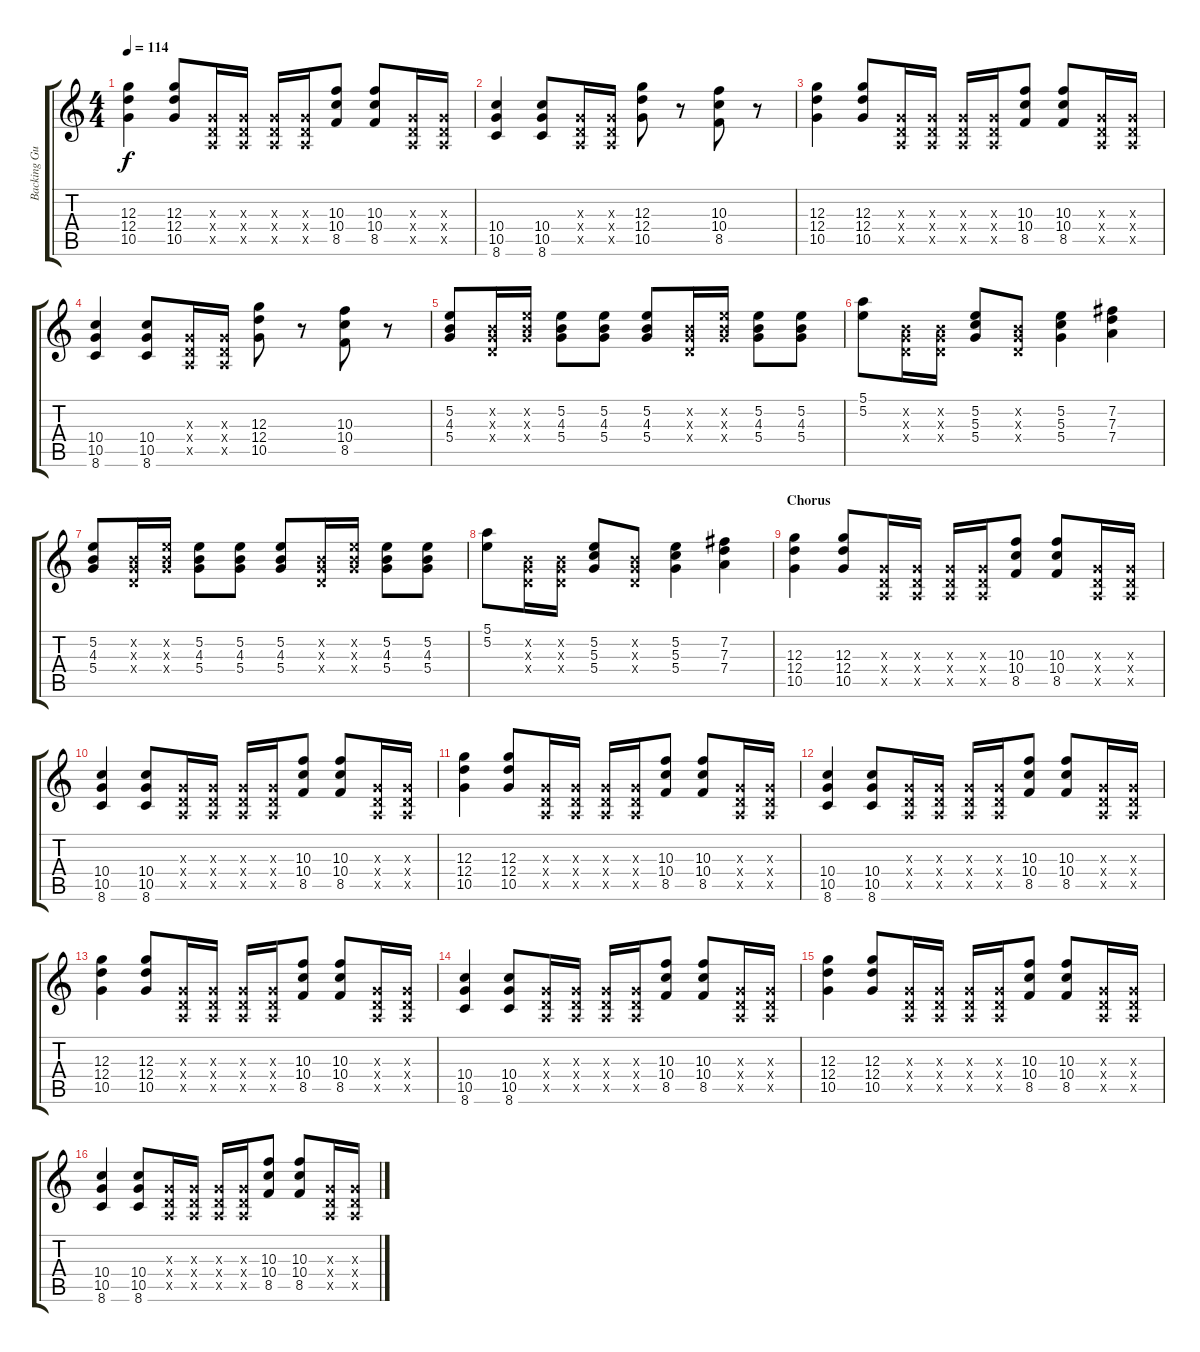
\track ("Backing Guitar" "Backing Gu") {instrument overdrivenguitar}
\staff {score tabs}
\tuning (E4 B3 G3 D3 A2 E2) {hide}
\ts (4 4)
\tempo 114
\clef g2
\ks c
(12.3 12.4 10.5).4{dy f} (12.3 12.4 10.5).8 (0.3{x} 0.4{x} 0.5{x}).16 (0.3{x} 0.4{x} 0.5{x}).16 (0.3{x} 0.4{x} 0.5{x}).16 (0.3{x} 0.4{x} 0.5{x}).16 (10.3 10.4 8.5).8 (10.3 10.4 8.5).8 (0.3{x} 0.4{x} 0.5{x}).16 (0.3{x} 0.4{x} 0.5{x}).16 |
(10.4 10.5 8.6).4 (10.4 10.5 8.6).8 (0.3{x} 0.4{x} 0.5{x}).16 (0.3{x} 0.4{x} 0.5{x}).16 (12.3 12.4 10.5).8 r.8 (10.3 10.4 8.5).8 r.8 |
(12.3 12.4 10.5).4 (12.3 12.4 10.5).8 (0.3{x} 0.4{x} 0.5{x}).16 (0.3{x} 0.4{x} 0.5{x}).16 (0.3{x} 0.4{x} 0.5{x}).16 (0.3{x} 0.4{x} 0.5{x}).16 (10.3 10.4 8.5).8 (10.3 10.4 8.5).8 (0.3{x} 0.4{x} 0.5{x}).16 (0.3{x} 0.4{x} 0.5{x}).16 |
(10.4 10.5 8.6).4 (10.4 10.5 8.6).8 (0.3{x} 0.4{x} 0.5{x}).16 (0.3{x} 0.4{x} 0.5{x}).16 (12.3 12.4 10.5).8 r.8 (10.3 10.4 8.5).8 r.8 |
(5.2 4.3 5.4).8 (0.2{x} 0.3{x} 0.4{x}).16 (5.2{x} 4.3{x} 5.4{x}).16 (5.2 4.3 5.4).8 (5.2 4.3 5.4).8 (5.2 4.3 5.4).8 (0.2{x} 0.3{x} 0.4{x}).16 (5.2{x} 4.3{x} 5.4{x}).16 (5.2 4.3 5.4).8 (5.2 4.3 5.4).8 |
(5.1 5.2).8 (0.2{x} 0.3{x} 0.4{x}).16 (0.2{x} 0.3{x} 0.4{x}).16 (5.2 5.3 5.4).8 (0.2{x} 0.3{x} 0.4{x}).8 (5.2 5.3 5.4).4 (7.2 7.3 7.4).4 |
(5.2 4.3 5.4).8 (0.2{x} 0.3{x} 0.4{x}).16 (5.2{x} 4.3{x} 5.4{x}).16 (5.2 4.3 5.4).8 (5.2 4.3 5.4).8 (5.2 4.3 5.4).8 (0.2{x} 0.3{x} 0.4{x}).16 (5.2{x} 4.3{x} 5.4{x}).16 (5.2 4.3 5.4).8 (5.2 4.3 5.4).8 |
(5.1 5.2).8 (0.2{x} 0.3{x} 0.4{x}).16 (0.2{x} 0.3{x} 0.4{x}).16 (5.2 5.3 5.4).8 (0.2{x} 0.3{x} 0.4{x}).8 (5.2 5.3 5.4).4 (7.2 7.3 7.4).4 |
\section ("" "Chorus")
(12.3 12.4 10.5).4 (12.3 12.4 10.5).8 (0.3{x} 0.4{x} 0.5{x}).16 (0.3{x} 0.4{x} 0.5{x}).16 (0.3{x} 0.4{x} 0.5{x}).16 (0.3{x} 0.4{x} 0.5{x}).16 (10.3 10.4 8.5).8 (10.3 10.4 8.5).8 (0.3{x} 0.4{x} 0.5{x}).16 (0.3{x} 0.4{x} 0.5{x}).16 |
(10.4 10.5 8.6).4 (10.4 10.5 8.6).8 (0.3{x} 0.4{x} 0.5{x}).16 (0.3{x} 0.4{x} 0.5{x}).16 (0.3{x} 0.4{x} 0.5{x}).16 (0.3{x} 0.4{x} 0.5{x}).16 (10.3 10.4 8.5).8 (10.3 10.4 8.5).8 (0.3{x} 0.4{x} 0.5{x}).16 (0.3{x} 0.4{x} 0.5{x}).16 |
(12.3 12.4 10.5).4 (12.3 12.4 10.5).8 (0.3{x} 0.4{x} 0.5{x}).16 (0.3{x} 0.4{x} 0.5{x}).16 (0.3{x} 0.4{x} 0.5{x}).16 (0.3{x} 0.4{x} 0.5{x}).16 (10.3 10.4 8.5).8 (10.3 10.4 8.5).8 (0.3{x} 0.4{x} 0.5{x}).16 (0.3{x} 0.4{x} 0.5{x}).16 |
(10.4 10.5 8.6).4 (10.4 10.5 8.6).8 (0.3{x} 0.4{x} 0.5{x}).16 (0.3{x} 0.4{x} 0.5{x}).16 (0.3{x} 0.4{x} 0.5{x}).16 (0.3{x} 0.4{x} 0.5{x}).16 (10.3 10.4 8.5).8 (10.3 10.4 8.5).8 (0.3{x} 0.4{x} 0.5{x}).16 (0.3{x} 0.4{x} 0.5{x}).16 |
(12.3 12.4 10.5).4 (12.3 12.4 10.5).8 (0.3{x} 0.4{x} 0.5{x}).16 (0.3{x} 0.4{x} 0.5{x}).16 (0.3{x} 0.4{x} 0.5{x}).16 (0.3{x} 0.4{x} 0.5{x}).16 (10.3 10.4 8.5).8 (10.3 10.4 8.5).8 (0.3{x} 0.4{x} 0.5{x}).16 (0.3{x} 0.4{x} 0.5{x}).16 |
(10.4 10.5 8.6).4 (10.4 10.5 8.6).8 (0.3{x} 0.4{x} 0.5{x}).16 (0.3{x} 0.4{x} 0.5{x}).16 (0.3{x} 0.4{x} 0.5{x}).16 (0.3{x} 0.4{x} 0.5{x}).16 (10.3 10.4 8.5).8 (10.3 10.4 8.5).8 (0.3{x} 0.4{x} 0.5{x}).16 (0.3{x} 0.4{x} 0.5{x}).16 |
(12.3 12.4 10.5).4 (12.3 12.4 10.5).8 (0.3{x} 0.4{x} 0.5{x}).16 (0.3{x} 0.4{x} 0.5{x}).16 (0.3{x} 0.4{x} 0.5{x}).16 (0.3{x} 0.4{x} 0.5{x}).16 (10.3 10.4 8.5).8 (10.3 10.4 8.5).8 (0.3{x} 0.4{x} 0.5{x}).16 (0.3{x} 0.4{x} 0.5{x}).16 |
(10.4 10.5 8.6).4 (10.4 10.5 8.6).8 (0.3{x} 0.4{x} 0.5{x}).16 (0.3{x} 0.4{x} 0.5{x}).16 (0.3{x} 0.4{x} 0.5{x}).16 (0.3{x} 0.4{x} 0.5{x}).16 (10.3 10.4 8.5).8 (10.3 10.4 8.5).8 (0.3{x} 0.4{x} 0.5{x}).16 (0.3{x} 0.4{x} 0.5{x}).16
